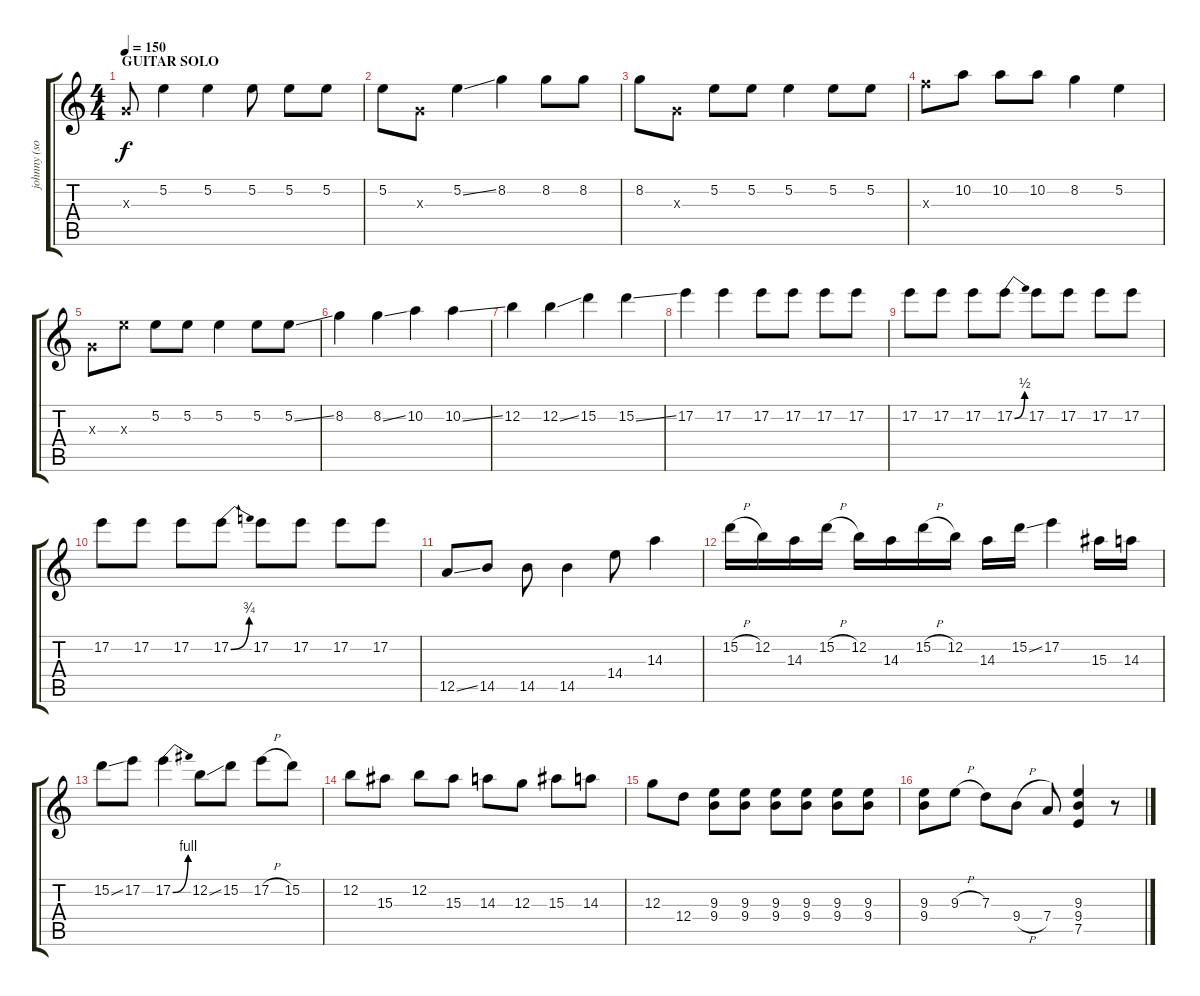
\track ("johnny (solo)" "johnny (so") {instrument distortionguitar}
\staff {score tabs}
\tuning (E4 B3 G3 D3 A2 E2) {hide}
\ts (4 4)
\section ("" "GUITAR SOLO")
\tempo 150
\clef g2
\ks c
0.3{x}.8{dy f} 5.2.4 5.2.4 5.2.8 5.2.8 5.2.8 |
5.2.8 0.3{x}.8 5.2{ss}.4 8.2.4 8.2.8 8.2.8 |
8.2.8 0.3{x}.8 5.2.8 5.2.8 5.2.4 5.2.8 5.2.8 |
10.3{x}.8 10.2.8 10.2.8 10.2.8 8.2.4 5.2.4 |
0.3{x}.8 9.3{x}.8 5.2.8 5.2.8 5.2.4 5.2.8 5.2{ss}.8 |
8.2.4 8.2{ss}.4 10.2.4 10.2{ss}.4 |
12.2.4 12.2{ss}.4 15.2.4 15.2{ss}.4 |
17.2.4 17.2.4 17.2.8 17.2.8 17.2.8 17.2.8 |
17.2.8 17.2.8 17.2.8 17.2{be (bend 0 0 60 2)}.8 17.2.8 17.2.8 17.2.8 17.2.8 |
17.2.8 17.2.8 17.2.8 17.2{be (bend 0 0 60 3)}.8 17.2.8 17.2.8 17.2.8 17.2.8 |
12.5{ss}.8 14.5.8 14.5.8 14.5.4 14.4.8 14.3.4 |
15.2{h}.16 12.2.16 14.3.16 15.2{h}.16 12.2.16 14.3.16 15.2{h}.16 12.2.16 14.3.16 15.2{ss}.16 17.2.4 15.3.16 14.3.16 |
15.2{ss}.8 17.2.8 17.2{be (bend 0 0 60 4)}.4 12.2{ss}.8 15.2.8 17.2{h}.8 15.2.8 |
12.2.8 15.3.8 12.2.8 15.3.8 14.3.8 12.3.8 15.3.8 14.3.8 |
12.3.8 12.4.8 (9.3 9.4).8 (9.3 9.4).8 (9.3 9.4).8 (9.3 9.4).8 (9.3 9.4).8 (9.3 9.4).8 |
(9.3 9.4).8 9.3{h}.8 7.3.8 9.4{h}.8 7.4.8 (9.3 9.4 7.5).4 r.8
